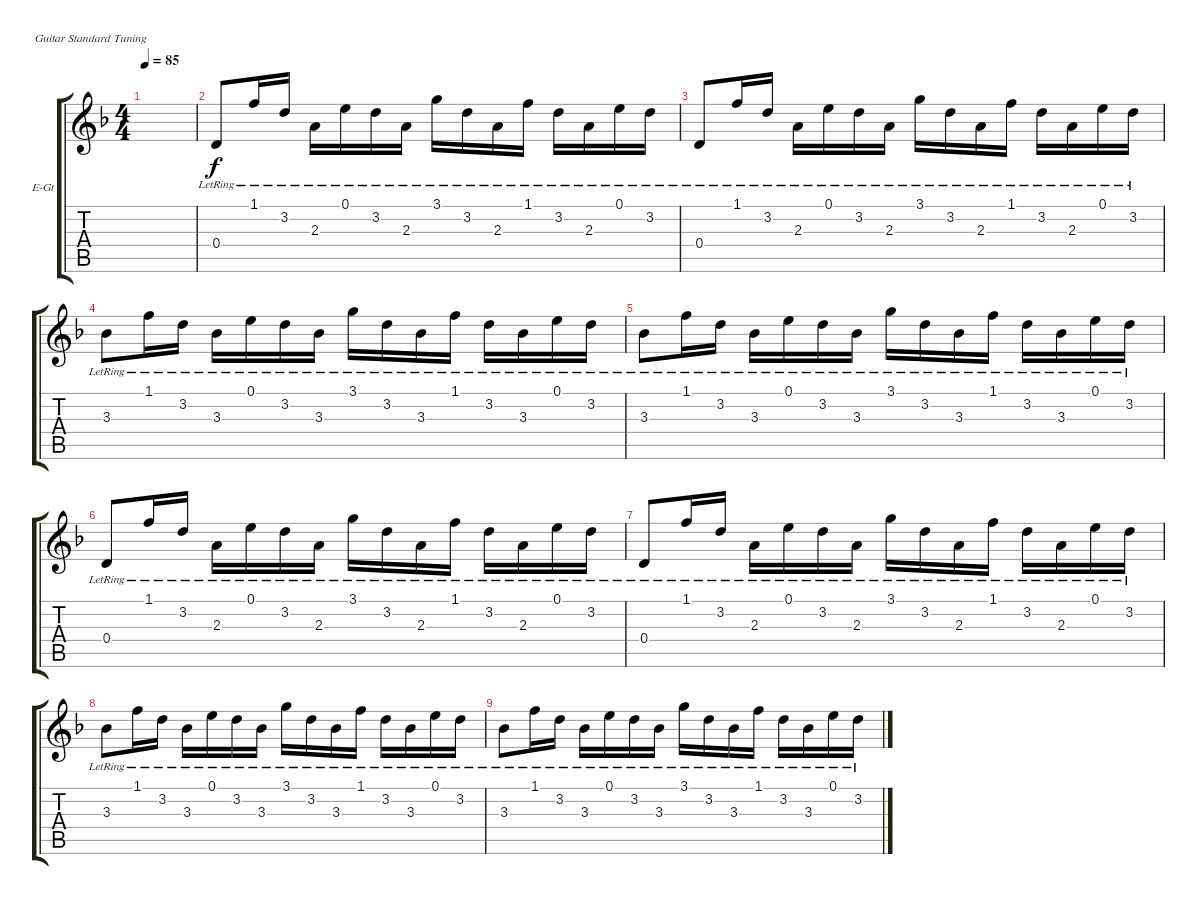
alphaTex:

\bracketExtendMode groupsimilarinstruments
\firstSystemTrackNameOrientation horizontal
\otherSystemsTrackNameOrientation horizontal
\track ("Clean Guitar" "E-Gt") {instrument electricguitarclean}
\staff {score tabs}
\tuning (E4 B3 G3 D3 A2 E2)
\ts (4 4)
\tempo 85
\clef g2
\ks dminor
|
0.4{lr}.8 1.1{lr}.16 3.2{lr}.16 2.3{lr}.16 0.1{lr}.16 3.2{lr}.16 2.3{lr}.16 3.1{lr}.16 3.2{lr}.16 2.3{lr}.16 1.1{lr}.16 3.2{lr}.16 2.3{lr}.16 0.1{lr}.16 3.2{lr}.16 |
0.4{lr}.8 1.1{lr}.16 3.2{lr}.16 2.3{lr}.16 0.1{lr}.16 3.2{lr}.16 2.3{lr}.16 3.1{lr}.16 3.2{lr}.16 2.3{lr}.16 1.1{lr}.16 3.2{lr}.16 2.3{lr}.16 0.1{lr}.16 3.2{lr}.16 |
3.3{lr}.8 1.1{lr}.16 3.2{lr}.16 3.3{lr}.16 0.1{lr}.16 3.2{lr}.16 3.3{lr}.16 3.1{lr}.16 3.2{lr}.16 3.3{lr}.16 1.1{lr}.16 3.2{lr}.16 3.3{lr}.16 0.1{lr}.16 3.2{lr}.16 |
3.3{lr}.8 1.1{lr}.16 3.2{lr}.16 3.3{lr}.16 0.1{lr}.16 3.2{lr}.16 3.3{lr}.16 3.1{lr}.16 3.2{lr}.16 3.3{lr}.16 1.1{lr}.16 3.2{lr}.16 3.3{lr}.16 0.1{lr}.16 3.2{lr}.16 |
0.4{lr}.8 1.1{lr}.16 3.2{lr}.16 2.3{lr}.16 0.1{lr}.16 3.2{lr}.16 2.3{lr}.16 3.1{lr}.16 3.2{lr}.16 2.3{lr}.16 1.1{lr}.16 3.2{lr}.16 2.3{lr}.16 0.1{lr}.16 3.2{lr}.16 |
0.4{lr}.8 1.1{lr}.16 3.2{lr}.16 2.3{lr}.16 0.1{lr}.16 3.2{lr}.16 2.3{lr}.16 3.1{lr}.16 3.2{lr}.16 2.3{lr}.16 1.1{lr}.16 3.2{lr}.16 2.3{lr}.16 0.1{lr}.16 3.2{lr}.16 |
3.3{lr}.8 1.1{lr}.16 3.2{lr}.16 3.3{lr}.16 0.1{lr}.16 3.2{lr}.16 3.3{lr}.16 3.1{lr}.16 3.2{lr}.16 3.3{lr}.16 1.1{lr}.16 3.2{lr}.16 3.3{lr}.16 0.1{lr}.16 3.2{lr}.16 |
3.3{lr}.8 1.1{lr}.16 3.2{lr}.16 3.3{lr}.16 0.1{lr}.16 3.2{lr}.16 3.3{lr}.16 3.1{lr}.16 3.2{lr}.16 3.3{lr}.16 1.1{lr}.16 3.2{lr}.16 3.3{lr}.16 0.1{lr}.16 3.2{lr}.16
